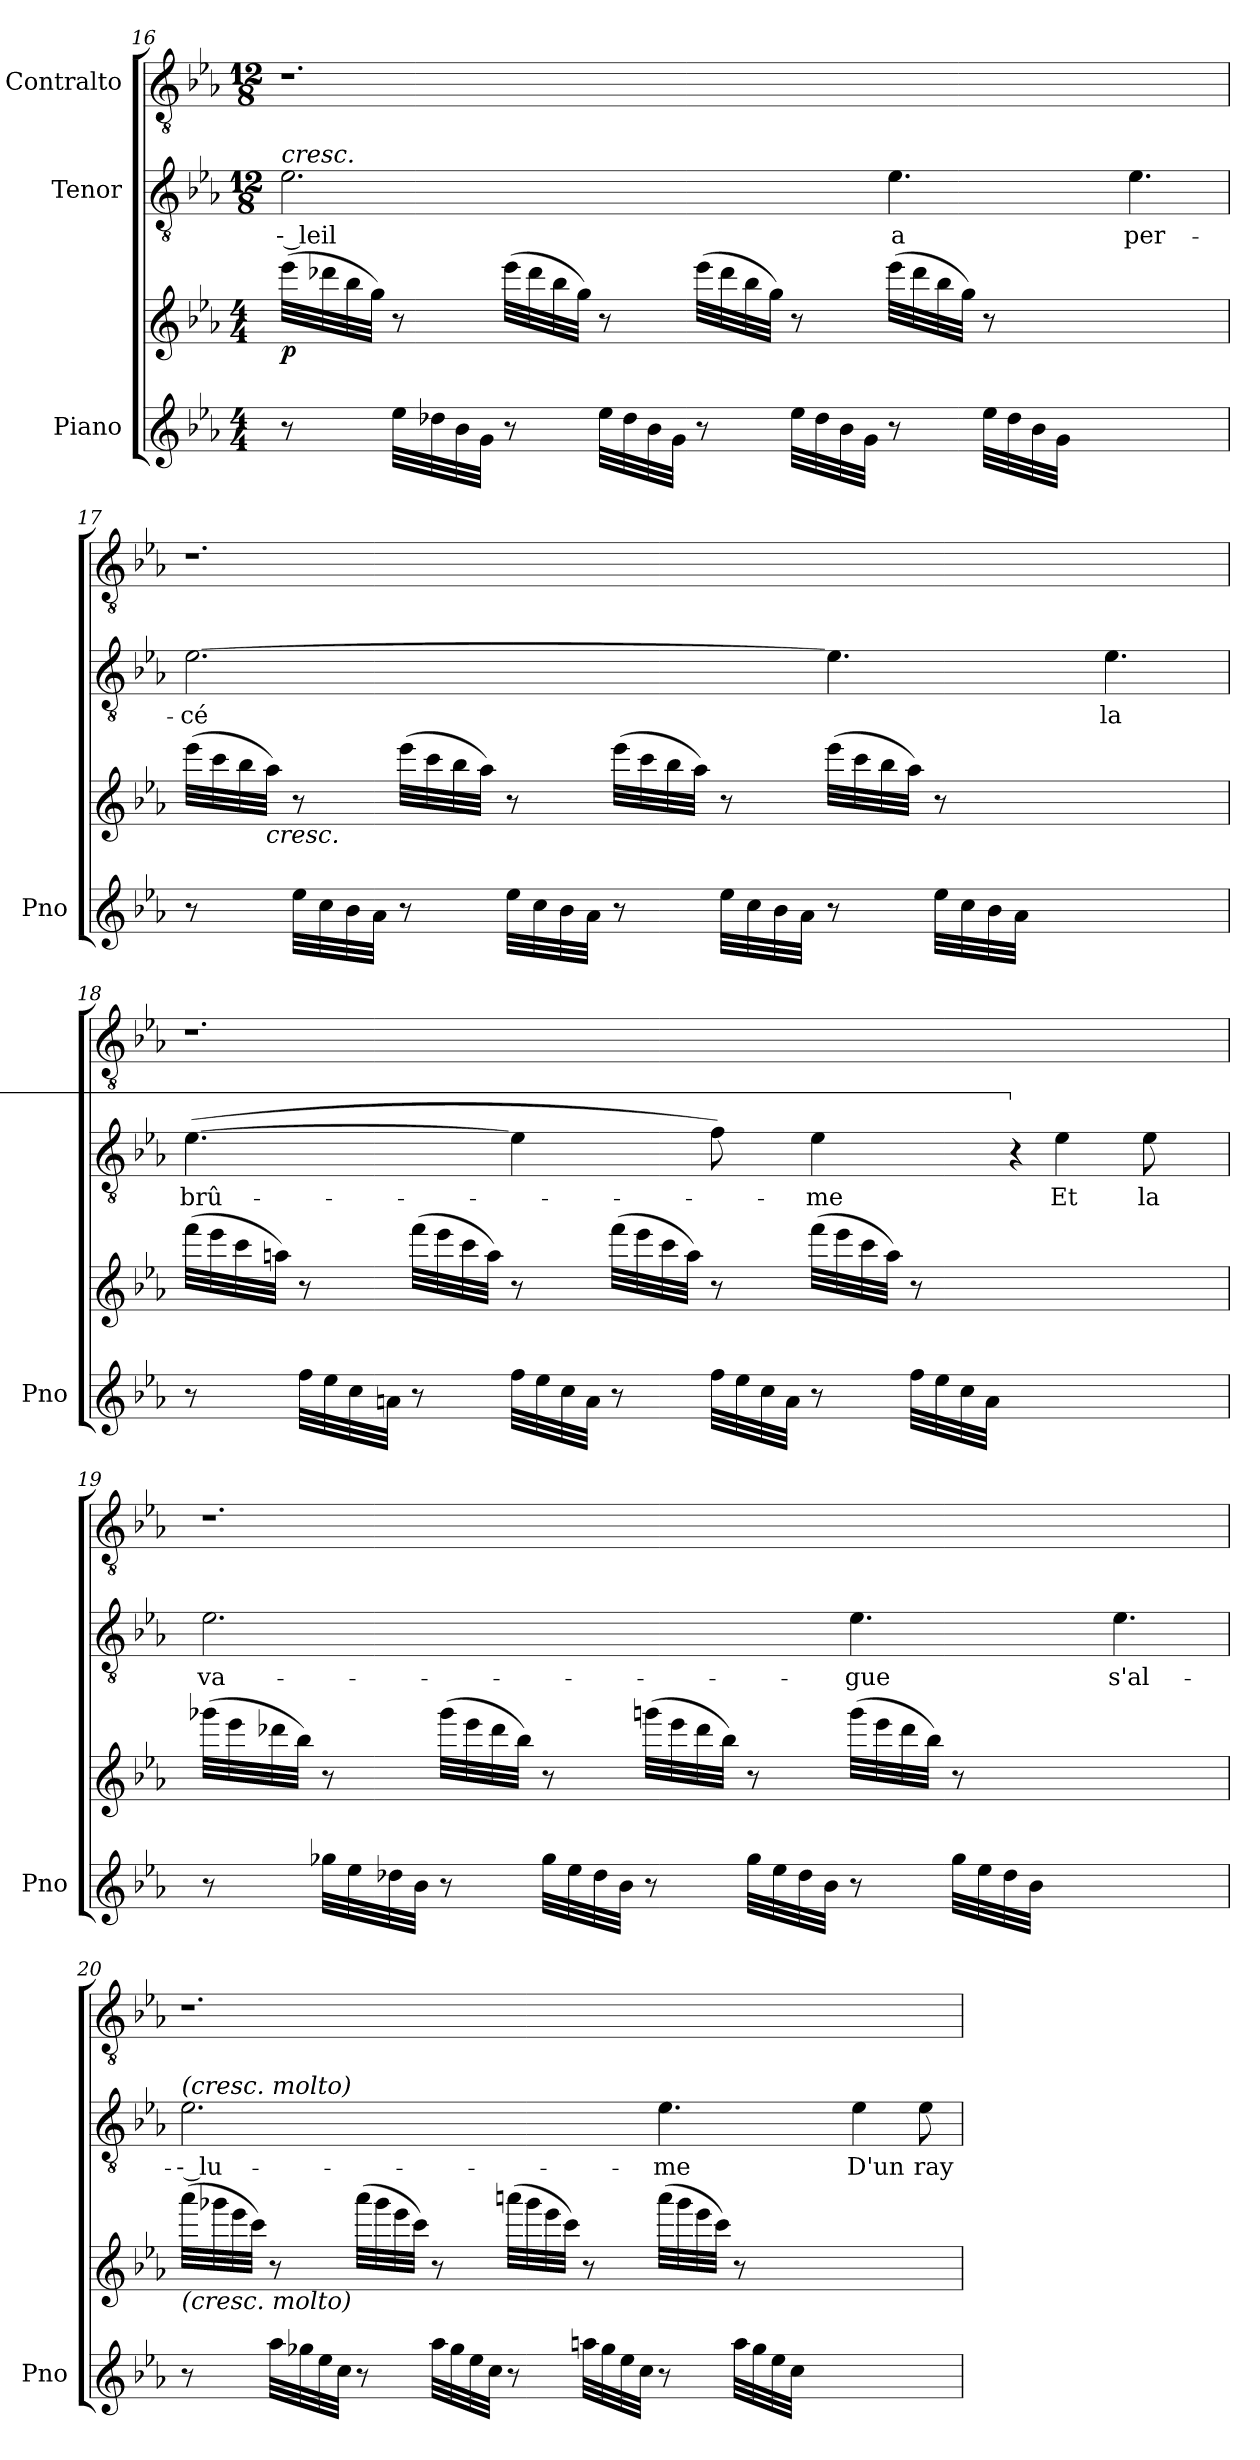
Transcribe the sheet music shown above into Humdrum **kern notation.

**kern	**kern	**dynam	**kern	**text	**kern
*part3	*part3	*part3	*part2	*part2	*part1
*staff4	*staff3	*staff3/4	*staff2	*staff2	*staff1
*I"Piano	*	*	*I"Tenor	*	*I"Contralto
*I'Pno	*	*	*	*	*
*clefG2	*clefG2	*	*clefGv2	*	*clefGv2
*k[b-e-a-]	*k[b-e-a-]	*	*k[b-e-a-]	*	*k[b-e-a-]
*M4/4	*M4/4	*	*M12/8	*	*M12/8
=16	=16	=16	=16	=16	=16
!	!	!	!LO:TX:a:i:t=cresc.	!	!
!	!	!LO:DY:b	!	!	!
8r	(32eee-\LLL	p	2.e-\	-- leil	1.r
.	32ddd-X\	.	.	.	.
.	32bb-\	.	.	.	.
.	32gg\JJJ)	.	.	.	.
32ee-\LLL	8r	.	.	.	.
32dd-X\	.	.	.	.	.
32b-\	.	.	.	.	.
32g\JJJ	.	.	.	.	.
8r	(32eee-\LLL	.	.	.	.
.	32ddd-\	.	.	.	.
.	32bb-\	.	.	.	.
.	32gg\JJJ)	.	.	.	.
32ee-\LLL	8r	.	.	.	.
32dd-\	.	.	.	.	.
32b-\	.	.	.	.	.
32g\JJJ	.	.	.	.	.
8r	(32eee-\LLL	.	.	.	.
.	32ddd-\	.	.	.	.
.	32bb-\	.	.	.	.
.	32gg\JJJ)	.	.	.	.
32ee-\LLL	8r	.	.	.	.
32dd-\	.	.	.	.	.
32b-\	.	.	.	.	.
32g\JJJ	.	.	.	.	.
8r	(32eee-\LLL	.	4.e-\	a	.
.	32ddd-\	.	.	.	.
.	32bb-\	.	.	.	.
.	32gg\JJJ)	.	.	.	.
32ee-\LLL	8r	.	.	.	.
32dd-\	.	.	.	.	.
32b-\	.	.	.	.	.
32g\JJJ	.	.	.	.	.
2ryy	2ryy	.	.	.	.
.	.	.	4.e-\	per-	.
=17	=17	=17	=17	=17	=17
8r	(32eee-\LLL	.	[2.e-\	-cé	1.r
.	32ccc\	.	.	.	.
.	32bb-\	.	.	.	.
!	!LO:TX:b:i:t=cresc.	!	!	!	!
.	32aa-\JJJ)	.	.	.	.
32ee-\LLL	8r	.	.	.	.
32cc\	.	.	.	.	.
32b-\	.	.	.	.	.
32a-\JJJ	.	.	.	.	.
8r	(32eee-\LLL	.	.	.	.
.	32ccc\	.	.	.	.
.	32bb-\	.	.	.	.
.	32aa-\JJJ)	.	.	.	.
32ee-\LLL	8r	.	.	.	.
32cc\	.	.	.	.	.
32b-\	.	.	.	.	.
32a-\JJJ	.	.	.	.	.
8r	(32eee-\LLL	.	.	.	.
.	32ccc\	.	.	.	.
.	32bb-\	.	.	.	.
.	32aa-\JJJ)	.	.	.	.
32ee-\LLL	8r	.	.	.	.
32cc\	.	.	.	.	.
32b-\	.	.	.	.	.
32a-\JJJ	.	.	.	.	.
8r	(32eee-\LLL	.	4.e-\]	.	.
.	32ccc\	.	.	.	.
.	32bb-\	.	.	.	.
.	32aa-\JJJ)	.	.	.	.
32ee-\LLL	8r	.	.	.	.
32cc\	.	.	.	.	.
32b-\	.	.	.	.	.
32a-\JJJ	.	.	.	.	.
2ryy	2ryy	.	.	.	.
.	.	.	4.e-\	la	.
=18	=18	=18	=18	=18	=18
8r	(32fff\LLL	.	([4.e-\	brû-	1.r
.	32eee-\	.	.	.	.
.	32ccc\	.	.	.	.
.	32aan\JJJ)	.	.	.	.
32ff\LLL	8r	.	.	.	.
32ee-\	.	.	.	.	.
32cc\	.	.	.	.	.
32an\JJJ	.	.	.	.	.
8r	(32fff\LLL	.	.	.	.
.	32eee-\	.	.	.	.
.	32ccc\	.	.	.	.
.	32aa\JJJ)	.	.	.	.
32ff\LLL	8r	.	4e-\]	.	.
32ee-\	.	.	.	.	.
32cc\	.	.	.	.	.
32a\JJJ	.	.	.	.	.
8r	(32fff\LLL	.	.	.	.
.	32eee-\	.	.	.	.
.	32ccc\	.	.	.	.
.	32aa\JJJ)	.	.	.	.
32ff\LLL	8r	.	8f\)	.	.
32ee-\	.	.	.	.	.
32cc\	.	.	.	.	.
32a\JJJ	.	.	.	.	.
8r	(32fff\LLL	.	4e-\	-me	.
.	32eee-\	.	.	.	.
.	32ccc\	.	.	.	.
.	32aa\JJJ)	.	.	.	.
32ff\LLL	8r	.	.	.	.
32ee-\	.	.	.	.	.
32cc\	.	.	.	.	.
32a\JJJ	.	.	.	.	.
!	!	!	!LO:N:vis=8	!	!
2ryy	2ryy	.	12r	.	.
.	.	.	4e-\	Et	.
.	.	.	8e-\	la	.
.	.	.	24ryy	.	.
=19	=19	=19	=19	=19	=19
8r	(32ggg-X\LLL	.	2.e-\	va-	1.r
.	32eee-\	.	.	.	.
.	32ddd-X\	.	.	.	.
.	32bb-\JJJ)	.	.	.	.
32gg-X\LLL	8r	.	.	.	.
32ee-\	.	.	.	.	.
32dd-X\	.	.	.	.	.
32b-\JJJ	.	.	.	.	.
8r	(32ggg-\LLL	.	.	.	.
.	32eee-\	.	.	.	.
.	32ddd-\	.	.	.	.
.	32bb-\JJJ)	.	.	.	.
32gg-\LLL	8r	.	.	.	.
32ee-\	.	.	.	.	.
32dd-\	.	.	.	.	.
32b-\JJJ	.	.	.	.	.
8r	(32gggn\LLL	.	.	.	.
.	32eee-\	.	.	.	.
.	32ddd-\	.	.	.	.
.	32bb-\JJJ)	.	.	.	.
32gg-\LLL	8r	.	.	.	.
32ee-\	.	.	.	.	.
32dd-\	.	.	.	.	.
32b-\JJJ	.	.	.	.	.
8r	(32ggg\LLL	.	4.e-\	-gue	.
.	32eee-\	.	.	.	.
.	32ddd-\	.	.	.	.
.	32bb-\JJJ)	.	.	.	.
32gg-\LLL	8r	.	.	.	.
32ee-\	.	.	.	.	.
32dd-\	.	.	.	.	.
32b-\JJJ	.	.	.	.	.
2ryy	2ryy	.	.	.	.
.	.	.	4.e-\	s'al-	.
=20	=20	=20	=20	=20	=20
!	!	!	!LO:TX:a:i:t=(cresc. molto)	!	!
!	!LO:TX:b:i:t=(cresc. molto)	!	!	!	!
8r	(32aaa-\LLL	.	2.e-\	-- lu-	1.r
.	32ggg-X\	.	.	.	.
.	32eee-\	.	.	.	.
.	32ccc\JJJ)	.	.	.	.
32aa-\LLL	8r	.	.	.	.
32gg-X\	.	.	.	.	.
32ee-\	.	.	.	.	.
32cc\JJJ	.	.	.	.	.
8r	(32aaa-\LLL	.	.	.	.
.	32ggg-\	.	.	.	.
.	32eee-\	.	.	.	.
.	32ccc\JJJ)	.	.	.	.
32aa-\LLL	8r	.	.	.	.
32gg-\	.	.	.	.	.
32ee-\	.	.	.	.	.
32cc\JJJ	.	.	.	.	.
8r	(32aaan\LLL	.	.	.	.
.	32ggg-\	.	.	.	.
.	32eee-\	.	.	.	.
.	32ccc\JJJ)	.	.	.	.
32aan\LLL	8r	.	.	.	.
32gg-\	.	.	.	.	.
32ee-\	.	.	.	.	.
32cc\JJJ	.	.	.	.	.
8r	(32aaa\LLL	.	4.e-\	-me	.
.	32ggg-\	.	.	.	.
.	32eee-\	.	.	.	.
.	32ccc\JJJ)	.	.	.	.
32aa\LLL	8r	.	.	.	.
32gg-\	.	.	.	.	.
32ee-\	.	.	.	.	.
32cc\JJJ	.	.	.	.	.
2ryy	2ryy	.	.	.	.
.	.	.	4e-\	D'un	.
.	.	.	8e-\	ray-	.
=	=	=	=	=	=
*-	*-	*-	*-	*-	*-
